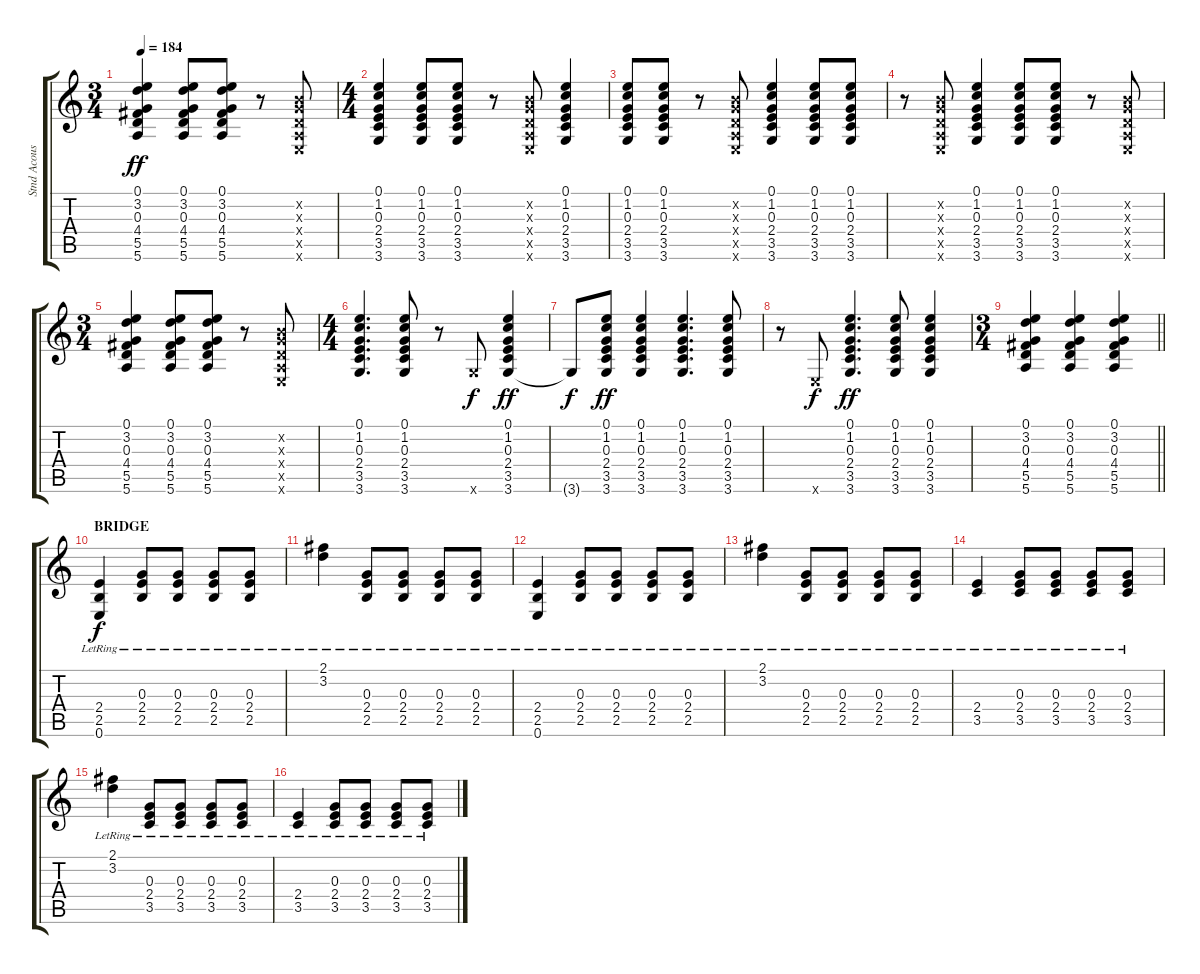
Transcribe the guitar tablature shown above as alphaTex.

\track ("Stnd Acoustic Version" "Stnd Acous") {instrument acousticguitarsteel}
\staff {score tabs}
\tuning (E4 B3 G3 D3 A2 E2) {hide}
\ts (3 4)
\tempo 184
\clef g2
\ks c
(0.1 3.2 0.3 4.4 5.5 5.6).4{dy ff} (0.1 3.2 0.3 4.4 5.5 5.6).8 (0.1 3.2 0.3 4.4 5.5 5.6).8 r.8 (0.2{x} 0.3{x} 0.4{x} 0.5{x} 0.6{x}).8 |
\ts (4 4)
(0.1 1.2 0.3 2.4 3.5 3.6).4 (0.1 1.2 0.3 2.4 3.5 3.6).8 (0.1 1.2 0.3 2.4 3.5 3.6).8 r.8 (0.2{x} 0.3{x} 0.4{x} 0.5{x} 0.6{x}).8 (0.1 1.2 0.3 2.4 3.5 3.6).4 |
(0.1 1.2 0.3 2.4 3.5 3.6).8 (0.1 1.2 0.3 2.4 3.5 3.6).8 r.8 (0.2{x} 0.3{x} 0.4{x} 0.5{x} 0.6{x}).8 (0.1 1.2 0.3 2.4 3.5 3.6).4 (0.1 1.2 0.3 2.4 3.5 3.6).8 (0.1 1.2 0.3 2.4 3.5 3.6).8 |
r.8 (0.2{x} 0.3{x} 0.4{x} 0.5{x} 0.6{x}).8 (0.1 1.2 0.3 2.4 3.5 3.6).4 (0.1 1.2 0.3 2.4 3.5 3.6).8 (0.1 1.2 0.3 2.4 3.5 3.6).8 r.8 (0.2{x} 0.3{x} 0.4{x} 0.5{x} 0.6{x}).8 |
\ts (3 4)
(0.1 3.2 0.3 4.4 5.5 5.6).4 (0.1 3.2 0.3 4.4 5.5 5.6).8 (0.1 3.2 0.3 4.4 5.5 5.6).8 r.8 (0.2{x} 0.3{x} 0.4{x} 0.5{x} 0.6{x}).8 |
\ts (4 4)
(0.1 1.2 0.3 2.4 3.5 3.6).4{d} (0.1 1.2 0.3 2.4 3.5 3.6).8 r.8 3.6{x}.8{dy f} (0.1 1.2 0.3 2.4 3.5 3.6).4{dy ff} |
3.6{t}.8{dy f} (0.1 1.2 0.3 2.4 3.5 3.6).8{dy ff} (0.1 1.2 0.3 2.4 3.5 3.6).4 (0.1 1.2 0.3 2.4 3.5 3.6).4{d} (0.1 1.2 0.3 2.4 3.5 3.6).8 |
r.8 0.6{x}.8{dy f} (0.1 1.2 0.3 2.4 3.5 3.6).4{d dy ff} (0.1 1.2 0.3 2.4 3.5 3.6).8 (0.1 1.2 0.3 2.4 3.5 3.6).4 |
\ts (3 4)
\barLineRight lightlight
(0.1 3.2 0.3 4.4 5.5 5.6).4 (0.1 3.2 0.3 4.4 5.5 5.6).4 (0.1 3.2 0.3 4.4 5.5 5.6).4 |
\section ("" "BRIDGE")
(2.4{lr} 2.5{lr} 0.6{lr}).4{dy f} (0.3{lr} 2.4{lr} 2.5).8 (0.3{lr} 2.4{lr} 2.5).8 (0.3{lr} 2.4{lr} 2.5).8 (0.3{lr} 2.4{lr} 2.5).8 |
(2.1{lr} 3.2{lr}).4 (0.3{lr} 2.4{lr} 2.5).8 (0.3{lr} 2.4{lr} 2.5).8 (0.3{lr} 2.4{lr} 2.5).8 (0.3{lr} 2.4{lr} 2.5).8 |
(2.4{lr} 2.5{lr} 0.6{lr}).4 (0.3{lr} 2.4{lr} 2.5).8 (0.3{lr} 2.4{lr} 2.5).8 (0.3{lr} 2.4{lr} 2.5).8 (0.3{lr} 2.4{lr} 2.5).8 |
(2.1{lr} 3.2{lr}).4 (0.3{lr} 2.4{lr} 2.5).8 (0.3{lr} 2.4{lr} 2.5).8 (0.3{lr} 2.4{lr} 2.5).8 (0.3{lr} 2.4{lr} 2.5).8 |
(2.4{lr} 3.5{lr}).4 (0.3{lr} 2.4{lr} 3.5).8 (0.3{lr} 2.4{lr} 3.5).8 (0.3{lr} 2.4{lr} 3.5).8 (0.3{lr} 2.4{lr} 3.5).8 |
(2.1{lr} 3.2{lr}).4 (0.3{lr} 2.4{lr} 3.5).8 (0.3{lr} 2.4{lr} 3.5).8 (0.3{lr} 2.4{lr} 3.5).8 (0.3{lr} 2.4{lr} 3.5).8 |
(2.4{lr} 3.5{lr}).4 (0.3{lr} 2.4{lr} 3.5).8 (0.3{lr} 2.4{lr} 3.5).8 (0.3{lr} 2.4{lr} 3.5).8 (0.3{lr} 2.4{lr} 3.5).8
